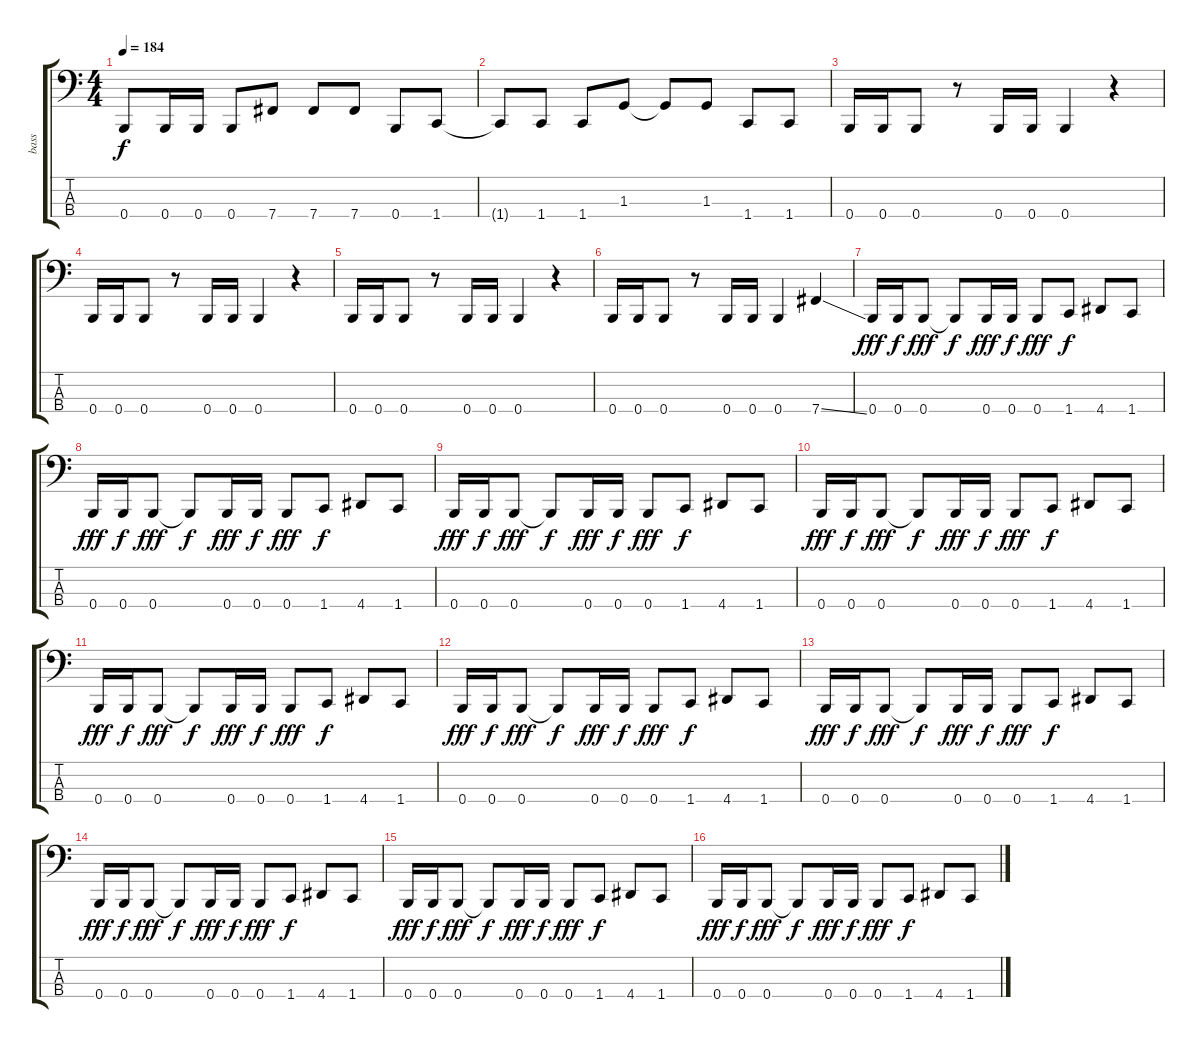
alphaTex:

\track ("bass" "bass") {instrument electricbassfinger}
\staff {score tabs}
\tuning (E2 B1 Gb1 B0) {hide}
\ts (4 4)
\tempo 184
\clef f4
\ks c
0.4.8{dy f} 0.4.16 0.4.16 0.4.8 7.4.8 7.4.8 7.4.8 0.4.8 1.4.8 |
1.4{t}.8 1.4.8 1.4.8 1.3.8 1.3{t}.8 1.3.8 1.4.8 1.4.8 |
0.4.16 0.4.16 0.4.8 r.8 0.4.16 0.4.16 0.4.4 r.4 |
0.4.16 0.4.16 0.4.8 r.8 0.4.16 0.4.16 0.4.4 r.4 |
0.4.16 0.4.16 0.4.8 r.8 0.4.16 0.4.16 0.4.4 r.4 |
0.4.16 0.4.16 0.4.8 r.8 0.4.16 0.4.16 0.4.4 7.4{ss}.4 |
0.4.16{dy fff} 0.4.16{dy f} 0.4.8{dy fff} 0.4{t}.8{dy f} 0.4.16{dy fff} 0.4.16{dy f} 0.4.8{dy fff} 1.4.8{dy f} 4.4.8 1.4.8 |
0.4.16{dy fff} 0.4.16{dy f} 0.4.8{dy fff} 0.4{t}.8{dy f} 0.4.16{dy fff} 0.4.16{dy f} 0.4.8{dy fff} 1.4.8{dy f} 4.4.8 1.4.8 |
0.4.16{dy fff} 0.4.16{dy f} 0.4.8{dy fff} 0.4{t}.8{dy f} 0.4.16{dy fff} 0.4.16{dy f} 0.4.8{dy fff} 1.4.8{dy f} 4.4.8 1.4.8 |
0.4.16{dy fff} 0.4.16{dy f} 0.4.8{dy fff} 0.4{t}.8{dy f} 0.4.16{dy fff} 0.4.16{dy f} 0.4.8{dy fff} 1.4.8{dy f} 4.4.8 1.4.8 |
0.4.16{dy fff} 0.4.16{dy f} 0.4.8{dy fff} 0.4{t}.8{dy f} 0.4.16{dy fff} 0.4.16{dy f} 0.4.8{dy fff} 1.4.8{dy f} 4.4.8 1.4.8 |
0.4.16{dy fff} 0.4.16{dy f} 0.4.8{dy fff} 0.4{t}.8{dy f} 0.4.16{dy fff} 0.4.16{dy f} 0.4.8{dy fff} 1.4.8{dy f} 4.4.8 1.4.8 |
0.4.16{dy fff} 0.4.16{dy f} 0.4.8{dy fff} 0.4{t}.8{dy f} 0.4.16{dy fff} 0.4.16{dy f} 0.4.8{dy fff} 1.4.8{dy f} 4.4.8 1.4.8 |
0.4.16{dy fff} 0.4.16{dy f} 0.4.8{dy fff} 0.4{t}.8{dy f} 0.4.16{dy fff} 0.4.16{dy f} 0.4.8{dy fff} 1.4.8{dy f} 4.4.8 1.4.8 |
0.4.16{dy fff} 0.4.16{dy f} 0.4.8{dy fff} 0.4{t}.8{dy f} 0.4.16{dy fff} 0.4.16{dy f} 0.4.8{dy fff} 1.4.8{dy f} 4.4.8 1.4.8 |
0.4.16{dy fff} 0.4.16{dy f} 0.4.8{dy fff} 0.4{t}.8{dy f} 0.4.16{dy fff} 0.4.16{dy f} 0.4.8{dy fff} 1.4.8{dy f} 4.4.8 1.4.8
